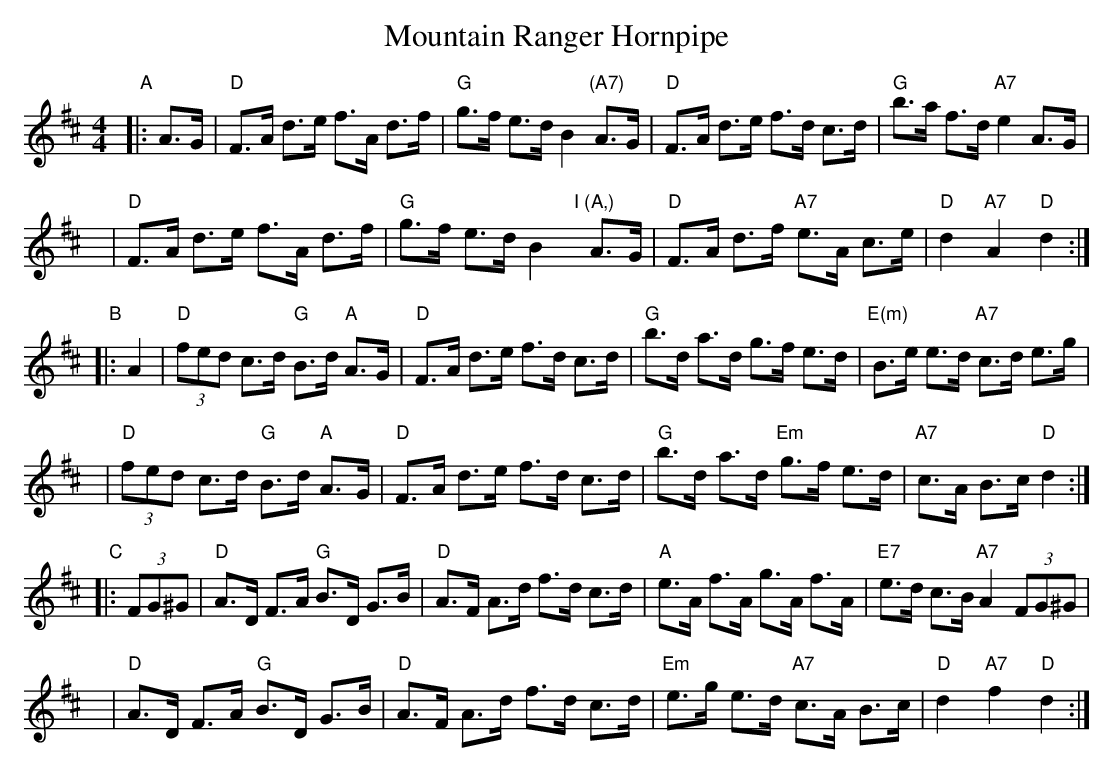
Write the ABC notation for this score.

X:1
T: Mountain Ranger Hornpipe
M: 4/4
L: 1/8
K: D
"A"|:A>G \
| "D"F>A d>e f>A d>f | "G"g>f e>d B2 "(A7)"A>G \
| "D"F>A d>e f>d c>d | "G"b>a f>d "A7"e2 A>G |
y8\
| "D"F>A d>e f>A d>f | "G"g>f e>d B2 "I"[|] "(A,)"A>G \
| "D"F>A d>f "A7"e>A c>e | "D"d2 "A7"A2 "D"d2 :|
"B"|: A2 \
| "D"(3fed c>d "G"B>d "A"A>G | "D"F>A d>e f>d c>d \
| "G"b>d a>d g>f e>d | "E(m)"B>e e>d "A7"c>d e>g |
y4\
| "D"(3fed c>d "G"B>d "A"A>G | "D"F>A d>e f>d c>d \
| "G"b>d a>d "Em"g>f e>d | "A7"c>A B>c "D"d2 :|
"C"|: (3FG^G \
| "D"A>D F>A "G"B>D G>B | "D"A>F A>d f>d c>d \
| "A"e>A f>A g>A f>A | "E7"e>d c>B "A7"A2 (3FG^G |
y8\
| "D"A>D F>A "G"B>D G>B | "D"A>F A>d f>d c>d \
| "Em"e>g e>d "A7"c>A B>c | "D"d2 "A7"f2 "D"d2 :|
